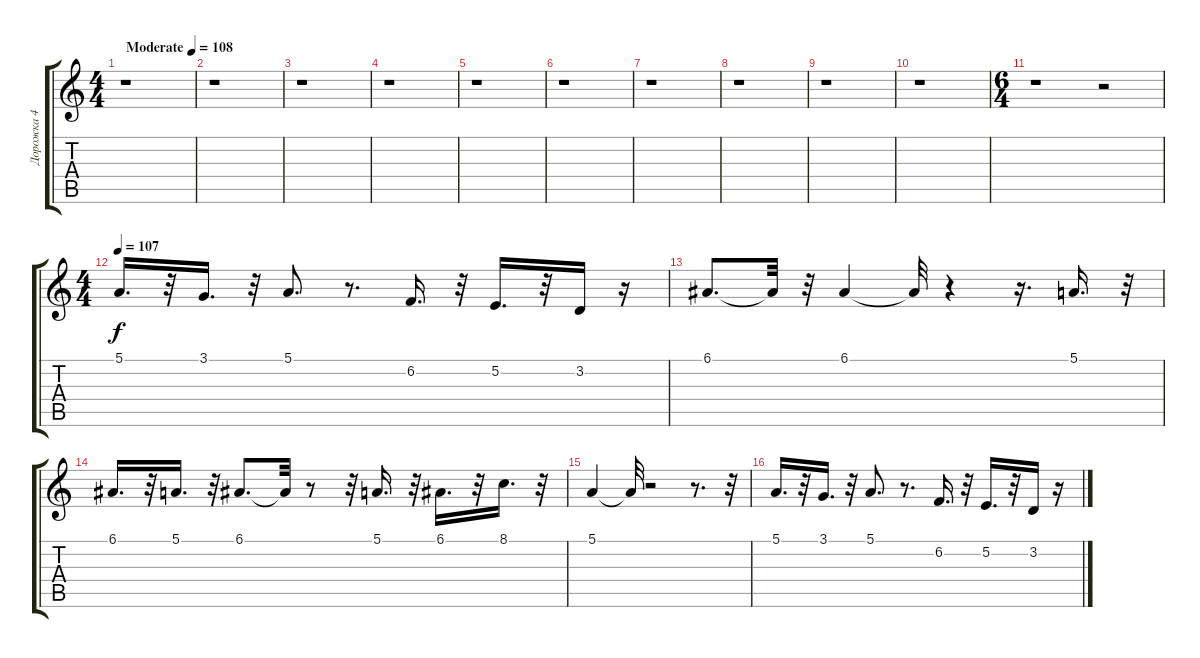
\track ("Дорожка 4" "Дорожка 4") {instrument panflute}
\staff {score tabs}
\tuning (E4 B3 G3 D3 A2 E2) {hide}
\ts (4 4)
\tempo (108 "Moderate")
\clef g2
\ks c
r.1{dy f instrument panflute} |
r.1 |
r.1 |
r.1 |
r.1 |
r.1 |
r.1 |
r.1 |
r.1 |
r.1 |
\ts (6 4)
r.1 r.2 |
\ts (4 4)
\tempo 107
5.1.16{d} r.32 3.1.16{d} r.32 5.1.8{d} r.8{d} 6.2.16{d} r.32 5.2.16{d} r.32 3.2.16 r.16 |
6.1.8{d} 6.1{t}.32 r.32 6.1.4 6.1{t}.32 r.4 r.16{d} 5.1.16{d} r.32 |
6.1.16{d} r.32 5.1.16{d} r.32 6.1.8{d} 6.1{t}.32 r.8 r.32 5.1.16{d} r.32 6.1.16{d} r.32 8.1.16{d} r.32 |
5.1.4 5.1{t}.32 r.2 r.8{d} r.32 |
5.1.16{d} r.32 3.1.16{d} r.32 5.1.8{d} r.8{d} 6.2.16{d} r.32 5.2.16{d} r.32 3.2.16 r.16
